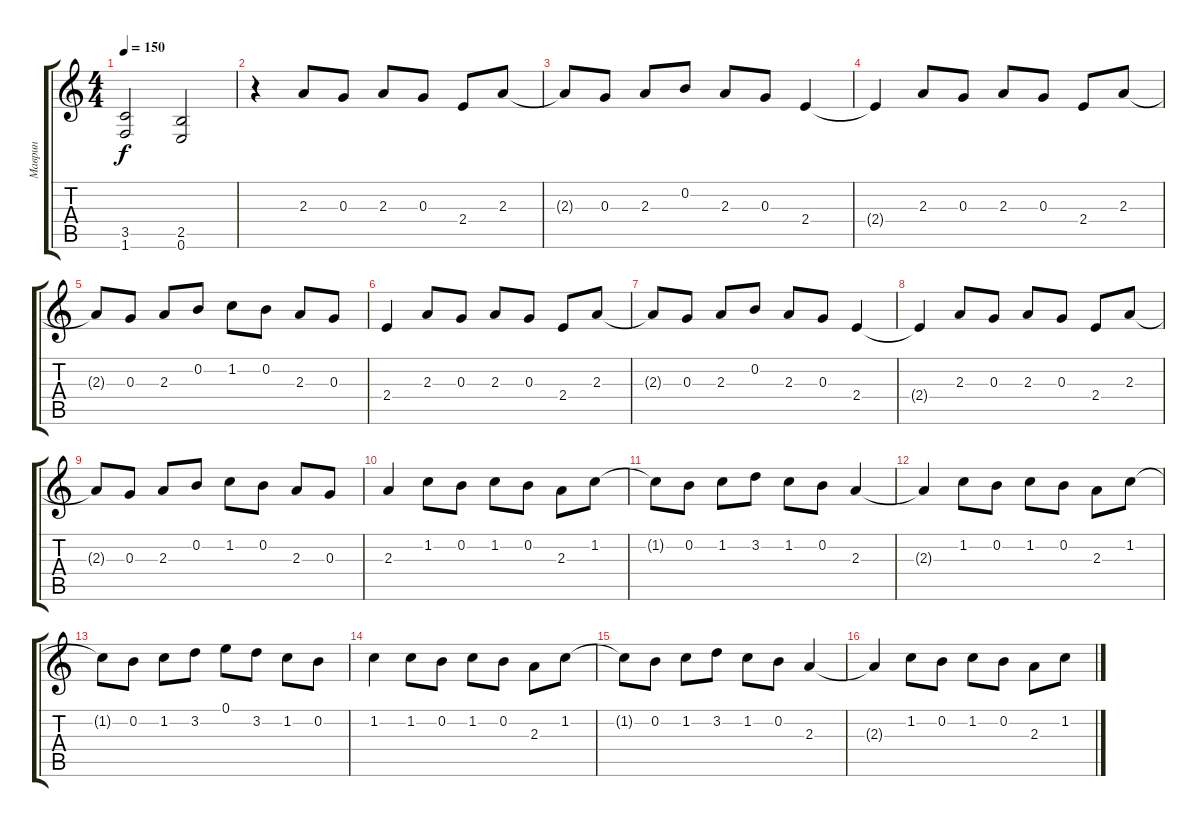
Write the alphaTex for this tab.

\track ("Маврин" "Маврин") {instrument distortionguitar}
\staff {score tabs}
\tuning (E4 B3 G3 D3 A2 E2) {hide}
\ts (4 4)
\tempo 150
\clef g2
\ks c
(3.5 1.6).2{dy f} (2.5 0.6).2 |
r.4 2.3.8 0.3.8 2.3.8 0.3.8 2.4.8 2.3.8 |
2.3{t}.8 0.3.8 2.3.8 0.2.8 2.3.8 0.3.8 2.4.4 |
2.4{t}.4 2.3.8 0.3.8 2.3.8 0.3.8 2.4.8 2.3.8 |
2.3{t}.8 0.3.8 2.3.8 0.2.8 1.2.8 0.2.8 2.3.8 0.3.8 |
2.4.4 2.3.8 0.3.8 2.3.8 0.3.8 2.4.8 2.3.8 |
2.3{t}.8 0.3.8 2.3.8 0.2.8 2.3.8 0.3.8 2.4.4 |
2.4{t}.4 2.3.8 0.3.8 2.3.8 0.3.8 2.4.8 2.3.8 |
2.3{t}.8 0.3.8 2.3.8 0.2.8 1.2.8 0.2.8 2.3.8 0.3.8 |
2.3.4 1.2.8 0.2.8 1.2.8 0.2.8 2.3.8 1.2.8 |
1.2{t}.8 0.2.8 1.2.8 3.2.8 1.2.8 0.2.8 2.3.4 |
2.3{t}.4 1.2.8 0.2.8 1.2.8 0.2.8 2.3.8 1.2.8 |
1.2{t}.8 0.2.8 1.2.8 3.2.8 0.1.8 3.2.8 1.2.8 0.2.8 |
1.2.4 1.2.8 0.2.8 1.2.8 0.2.8 2.3.8 1.2.8 |
1.2{t}.8 0.2.8 1.2.8 3.2.8 1.2.8 0.2.8 2.3.4 |
2.3{t}.4 1.2.8 0.2.8 1.2.8 0.2.8 2.3.8 1.2.8
